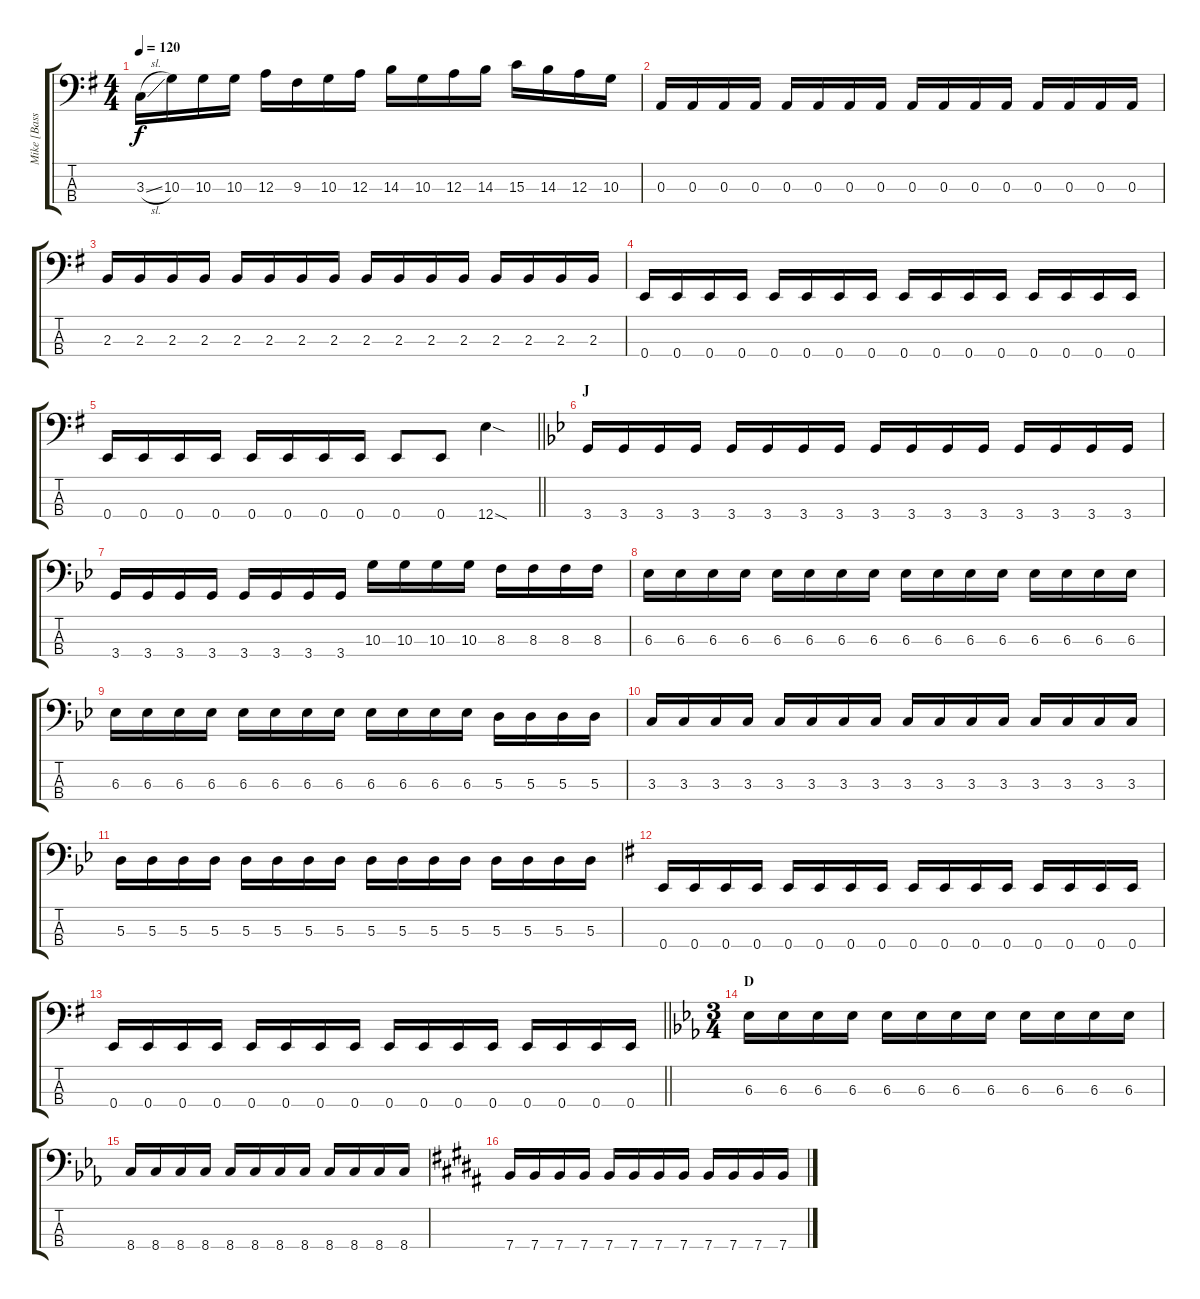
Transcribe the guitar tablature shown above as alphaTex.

\track ("Mike [Bass II]" "Mike [Bass") {instrument electricbasspick}
\staff {score tabs}
\tuning (G2 D2 A1 E1) {hide}
\ts (4 4)
\tempo 120
\clef f4
\ks g
3.3{sl}.16{dy f} 10.3.16 10.3.16 10.3.16 12.3.16 9.3.16 10.3.16 12.3.16 14.3.16 10.3.16 12.3.16 14.3.16 15.3.16 14.3.16 12.3.16 10.3.16 |
0.3.16 0.3.16 0.3.16 0.3.16 0.3.16 0.3.16 0.3.16 0.3.16 0.3.16 0.3.16 0.3.16 0.3.16 0.3.16 0.3.16 0.3.16 0.3.16 |
2.3.16 2.3.16 2.3.16 2.3.16 2.3.16 2.3.16 2.3.16 2.3.16 2.3.16 2.3.16 2.3.16 2.3.16 2.3.16 2.3.16 2.3.16 2.3.16 |
0.4.16 0.4.16 0.4.16 0.4.16 0.4.16 0.4.16 0.4.16 0.4.16 0.4.16 0.4.16 0.4.16 0.4.16 0.4.16 0.4.16 0.4.16 0.4.16 |
\barLineRight lightlight
0.4.16 0.4.16 0.4.16 0.4.16 0.4.16 0.4.16 0.4.16 0.4.16 0.4.8 0.4.8 12.4{sod}.4 |
\section ("" "J")
\ks bb
3.4.16 3.4.16 3.4.16 3.4.16 3.4.16 3.4.16 3.4.16 3.4.16 3.4.16 3.4.16 3.4.16 3.4.16 3.4.16 3.4.16 3.4.16 3.4.16 |
3.4.16 3.4.16 3.4.16 3.4.16 3.4.16 3.4.16 3.4.16 3.4.16 10.3.16 10.3.16 10.3.16 10.3.16 8.3.16 8.3.16 8.3.16 8.3.16 |
6.3.16 6.3.16 6.3.16 6.3.16 6.3.16 6.3.16 6.3.16 6.3.16 6.3.16 6.3.16 6.3.16 6.3.16 6.3.16 6.3.16 6.3.16 6.3.16 |
6.3.16 6.3.16 6.3.16 6.3.16 6.3.16 6.3.16 6.3.16 6.3.16 6.3.16 6.3.16 6.3.16 6.3.16 5.3.16 5.3.16 5.3.16 5.3.16 |
3.3.16 3.3.16 3.3.16 3.3.16 3.3.16 3.3.16 3.3.16 3.3.16 3.3.16 3.3.16 3.3.16 3.3.16 3.3.16 3.3.16 3.3.16 3.3.16 |
5.3.16 5.3.16 5.3.16 5.3.16 5.3.16 5.3.16 5.3.16 5.3.16 5.3.16 5.3.16 5.3.16 5.3.16 5.3.16 5.3.16 5.3.16 5.3.16 |
\ks g
0.4.16 0.4.16 0.4.16 0.4.16 0.4.16 0.4.16 0.4.16 0.4.16 0.4.16 0.4.16 0.4.16 0.4.16 0.4.16 0.4.16 0.4.16 0.4.16 |
\barLineRight lightlight
0.4.16 0.4.16 0.4.16 0.4.16 0.4.16 0.4.16 0.4.16 0.4.16 0.4.16 0.4.16 0.4.16 0.4.16 0.4.16 0.4.16 0.4.16 0.4.16 |
\ts (3 4)
\section ("" "D")
\ks eb
6.3.16 6.3.16 6.3.16 6.3.16 6.3.16 6.3.16 6.3.16 6.3.16 6.3.16 6.3.16 6.3.16 6.3.16 |
8.4.16 8.4.16 8.4.16 8.4.16 8.4.16 8.4.16 8.4.16 8.4.16 8.4.16 8.4.16 8.4.16 8.4.16 |
\ks b
7.4.16 7.4.16 7.4.16 7.4.16 7.4.16 7.4.16 7.4.16 7.4.16 7.4.16 7.4.16 7.4.16 7.4.16
